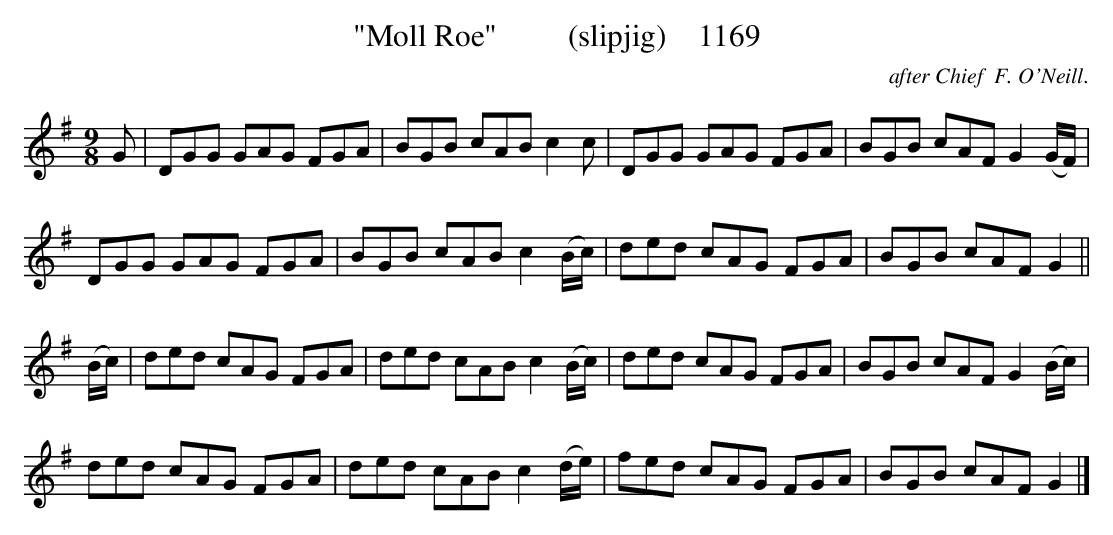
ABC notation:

X:1
T:"Moll Roe"         (slipjig)    1169
C:after Chief  F. O'Neill.
BRENNAN July 2003 (HTTP://WWW.SOSYOURMOM.COM)
M:9/8
L:1/8
K:G
G|DGG GAG FGA|BGB cAB c2c|DGG GAG FGA|BGB cAF G2(G/2F/2)|
DGG GAG FGA|BGB cAB c2(B/2c/2)|ded cAG FGA|BGB cAF G2||
(B/2c/2)|ded cAG FGA|ded cAB c2(B/2c/2)|ded cAG FGA|BGB cAF G2(B/2c/2)|
ded cAG FGA|ded cAB c2(d/2e/2)|fed cAG FGA|BGB cAF G2|]
